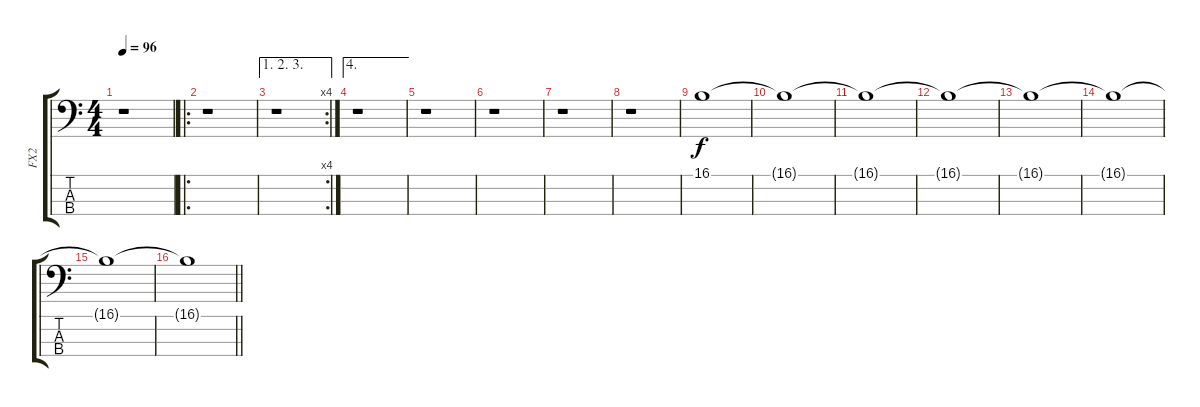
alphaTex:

\track ("FX2" "FX2") {instrument applause}
\staff {score tabs}
\tuning (G2 D2 A1 E1) {hide}
\ts (4 4)
\tempo 96
\clef f4
\ks c
r.1{dy f instrument applause} |
\ro
r.1 |
\ae (1 2 3)
\rc 4
r.1 |
\ae 4
r.1 |
r.1 |
r.1 |
r.1 |
r.1 |
16.1.1{volume 0} |
16.1{t}.1 |
16.1{t}.1{volume 1} |
16.1{t}.1 |
16.1{t}.1{volume 5} |
16.1{t}.1 |
16.1{t}.1 |
\barLineRight lightlight
16.1{t}.1
